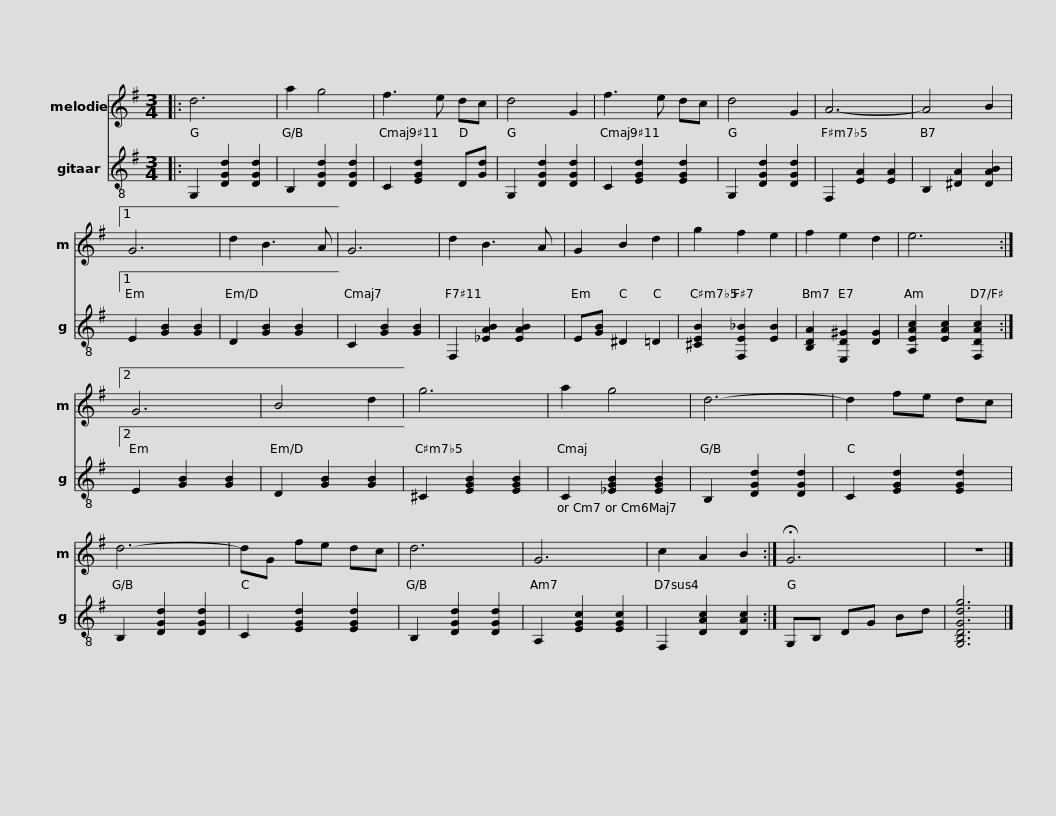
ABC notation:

X:1
%%score 1 2
L:1/8
M:3/4
I:linebreak $
K:G
V:1 treble
V:2 treble-8
V:1
|: d6 | a2 g4 | f3 e dc | d4 G2 |$ f3 e dc | %5
 d4 G2 | A6- | A4 B2 |1$ G6 | d2 B3 A | %10
 G6 | d2 B3 A |$ G2 B2 d2 | g2 f2 e2 | f2 e2 d2 | %15
 e6 :|2$ G6 | B4 d2 | g6 | a2 g4 |$ %20
 d6- | d2 fe dc | d6- | dG fe dc |$ d6 | %25
 G6 | c2 A2 B2 :| !fermata!G6 | z6 |] %29
V:2
|: G,2 [DGd]2 [DGd]2 | B,2 [DGd]2 [DGd]2 | C2 [EGd]2 D[Gd] | G,2 [DGd]2 [DGd]2 |$ C2 [EGd]2 [EGd]2 | %5
 G,2 [DGd]2 [DGd]2 | F,2 [EA]2 [EA]2 | B,2 [^DA]2 [DAB]2 |1$ E2 [GB]2 [GB]2 | D2 [GB]2 [GB]2 | %10
 C2 [GB]2 [GB]2 | F,2 [_EAB]2 [EAB]2 |$ E[GB] ^D2 =D2 | [^CEB]2 [F,E_B]2 [EB]2 | [B,DA]2 [E,D^G]2 [DG]2 | %15
 [A,EAc]2 [EAc]2 [F,DAc]2 :|2$ E2 [GB]2 [GB]2 | D2 [GB]2 [GB]2 | ^C2 [EGB]2 [EGB]2 | C2 [_EGB]2 [EGB]2 |$ %20
 B,2 [DGd]2 [DGd]2 | C2 [EGd]2 [EGd]2 | B,2 [DGd]2 [DGd]2 | C2 [EGd]2 [EGd]2 |$ B,2 [DGd]2 [DGd]2 | %25
 A,2 [EGc]2 [EGc]2 | F,2 [DAc]2 [DAc]2 :| G,B, DG Bd | [G,B,DGdg]6 |] %29
